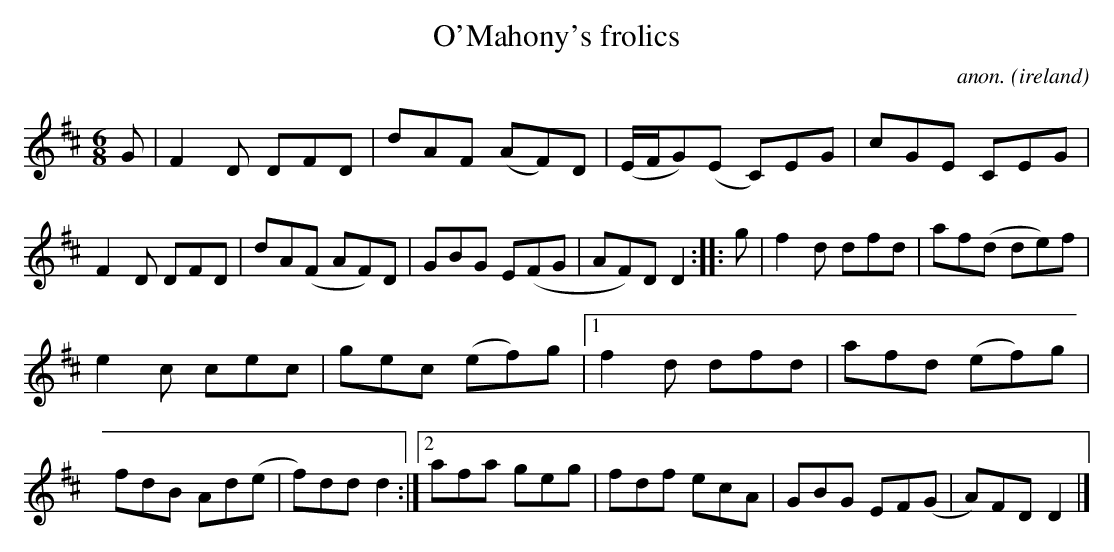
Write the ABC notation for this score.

X:1
T:O'Mahony's frolics
O:ireland
C:anon.
M:6/8
L:1/8
K:D
G|F2D DFD|dAF (AF)D|(E/F/G)(E C)EG|cGE CEG|F2D DFD|dA(F AF)D|GBG E(FG|AF)D D2::g|f2d dfd|af(d de)f|
e2c cec|gec (ef)g|[1 f2d dfd|afd (ef)g|fdB Ad(e|f)dd d2:|[2 afa geg|fdf ecA|GBG EF(G|A)FD D2|]
